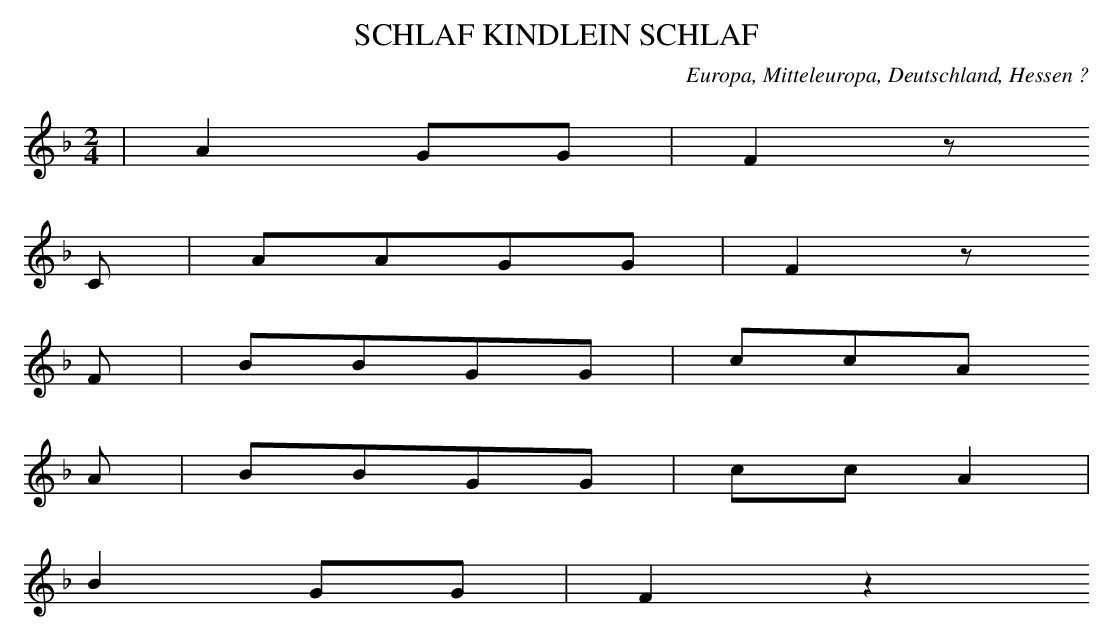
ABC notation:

X:1
T: SCHLAF KINDLEIN SCHLAF
O: Europa, Mitteleuropa, Deutschland, Hessen ?
M: 2/4
L: 1/8
K: F
 | A2GG | F2z
C | AAGG | F2z
F | BBGG | ccA
A | BBGG | ccA2 |
B2GG | F2z2
